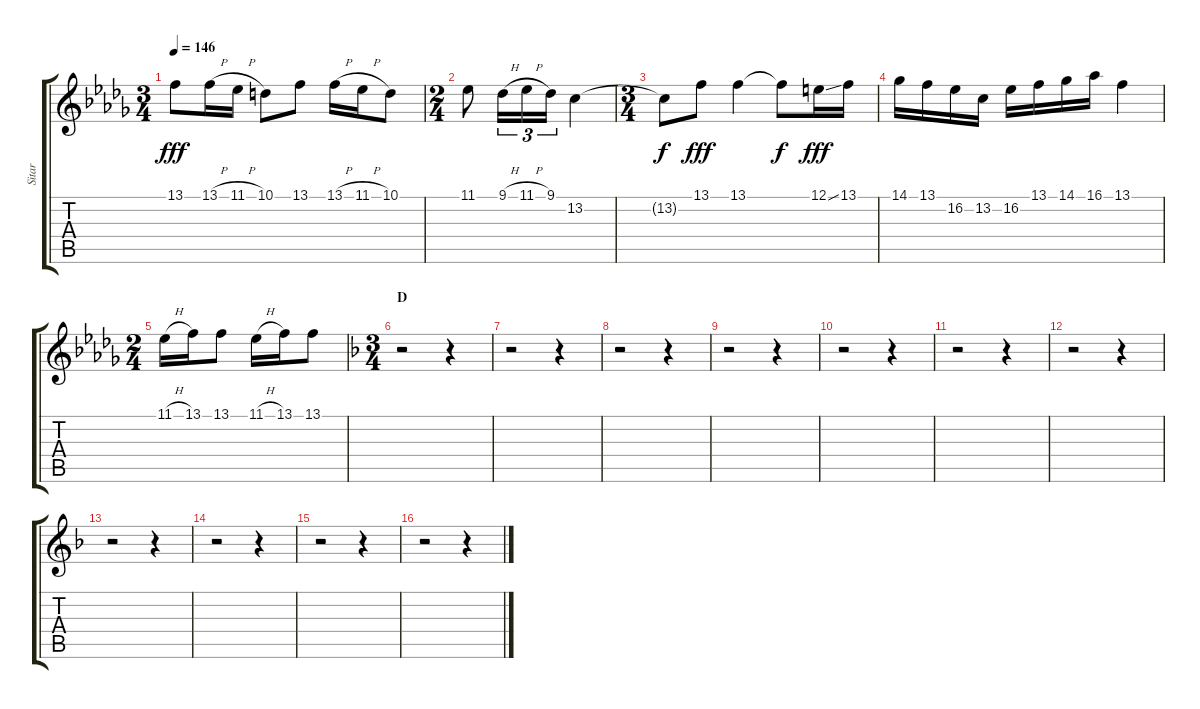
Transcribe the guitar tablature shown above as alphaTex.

\track ("Sitar" "Sitar") {instrument sitar}
\staff {score tabs}
\tuning (E4 B3 G3 D3 A2 E2) {hide}
\ts (3 4)
\tempo 146
\clef g2
\ks db
13.1.8{dy fff} 13.1{h}.16 11.1{h}.16 10.1.8 13.1.8 13.1{h}.16 11.1{h}.16 10.1.8 |
\ts (2 4)
11.1.8 9.1{h}.16{tu (3 2)} 11.1{h}.16{tu (3 2)} 9.1.16{tu (3 2)} 13.2.4 |
\ts (3 4)
13.2{t}.8{dy f} 13.1.8{dy fff} 13.1.4 13.1{t}.8{dy f} 12.1{ss}.16{dy fff} 13.1.16 |
14.1.16 13.1.16 16.2.16 13.2.16 16.2.16 13.1.16 14.1.16 16.1.16 13.1.4 |
\ts (2 4)
11.1{h}.16 13.1.16 13.1.8 11.1{h}.16 13.1.16 13.1.8 |
\ts (3 4)
\section ("" "D")
\ks f
r.2 r.4 |
r.2 r.4 |
r.2 r.4 |
r.2 r.4 |
r.2 r.4 |
r.2 r.4 |
r.2 r.4 |
r.2 r.4 |
r.2 r.4 |
r.2 r.4 |
r.2 r.4
